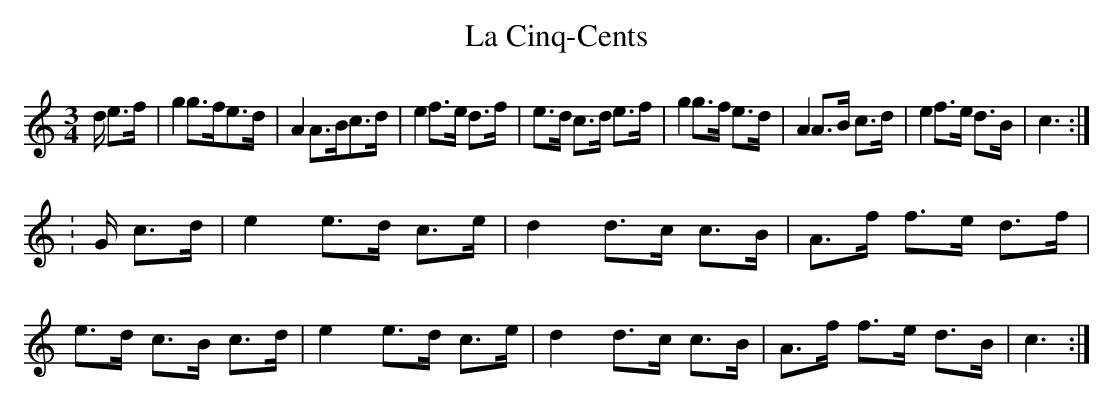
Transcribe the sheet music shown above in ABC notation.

X:1
T:La Cinq-Cents
L:1/8
M:3/4
K:C major
d/2 e>f|g2 g>fe>d|A2 A>Bc>d|e2 f>e d>f|e>d c>d e>f|g2 g>f e>d|A2 A>B c>d|e2 f>e d>B|c3:|
:G/2 c>d|e2 e>d c>e|d2 d>c c>B|A>f f>e d>f|e>d c>B c>d|e2 e>d c>e|d2 d>c c>B|A>f f>e d>B|c3:|
